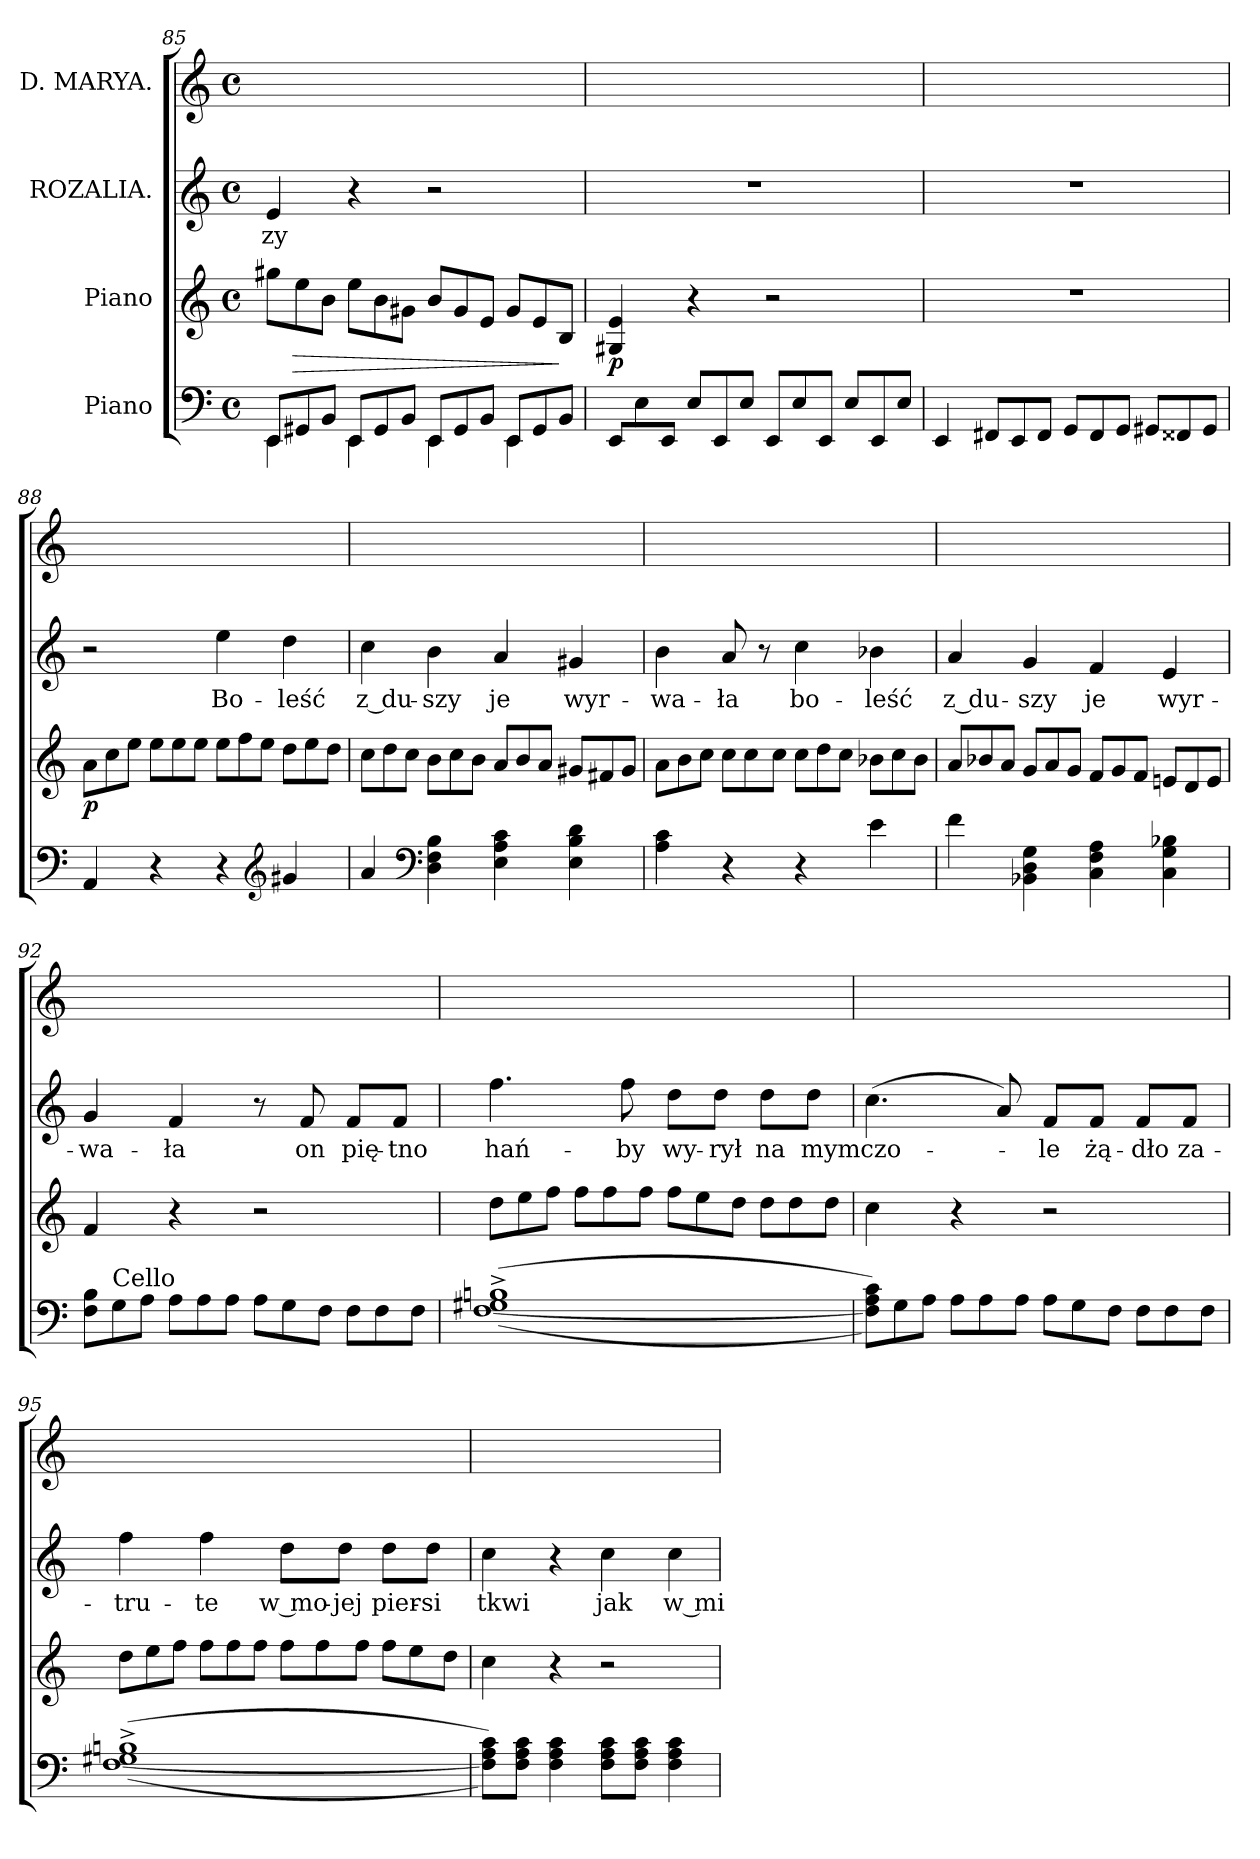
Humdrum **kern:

**kern	**kern	**dynam	**kern	**text	**kern
*part4	*part3	*part3	*part2	*part2	*part1
*staff4	*staff3	*staff3	*staff2	*staff2	*staff1
*I"Piano	*I"Piano	*	*I"ROZALIA.	*	*I"D. MARYA.
*clefF4	*clefG2	*	*clefG2	*	*clefG2
*k[]	*k[]	*	*k[]	*	*k[]
*C:	*C:	*	*C:	*	*C:
*M4/4	*M4/4	*	*M4/4	*	*M4/4
*met(c)	*met(c)	*	*met(c)	*	*met(c)
=85	=85	=85	=85	=85	=85
*^	*	*	*	*	*
*	*Xtuplet	*Xtuplet	*	*	*	*
4EE\	12EE/L	12gg#X\L	.	4e/	-zy	1ryy
!	!	!	!LO:HP:b	!	!	!
.	12GG#X/	12ee\	>	.	.	.
.	12BB/J	12b\J	.	.	.	.
4EE\	12EE/L	12ee\L	.	4r	.	.
.	12GG#/	12b\	.	.	.	.
.	12BB/J	12g#X\J	.	.	.	.
4EE\	12EE/L	12b/L	.	2r	.	.
.	12GG#/	12g#/	.	.	.	.
.	12BB/J	12e/J	.	.	.	.
4EE\	12EE/L	12g#/L	.	.	.	.
.	12GG#/	12e/	.	.	.	.
.	12BB/J	12B/J	]	.	.	.
*v	*v	*	*	*	*	*
=86	=86	=86	=86	=86	=86
12EE/L	4G#X/ 4e/	p	1r	.	1ryy
12E\	.	.	.	.	.
12EE/J	.	.	.	.	.
12E/L	4r	.	.	.	.
12EE/	.	.	.	.	.
12E/J	.	.	.	.	.
12EE/L	2r	.	.	.	.
12E/	.	.	.	.	.
12EE/J	.	.	.	.	.
12E/L	.	.	.	.	.
12EE/	.	.	.	.	.
12E/J	.	.	.	.	.
=87	=87	=87	=87	=87	=87
4EE/	1r	.	1r	.	1ryy
12FF#X/L	.	.	.	.	.
12EE/	.	.	.	.	.
12FF#/J	.	.	.	.	.
12GG/L	.	.	.	.	.
12FF#/	.	.	.	.	.
12GG/J	.	.	.	.	.
12GG#X/L	.	.	.	.	.
12FF##X/	.	.	.	.	.
12GG#/J	.	.	.	.	.
=88	=88	=88	=88	=88	=88
4AA/	12a\L	p	2r	.	1ryy
.	12cc\	.	.	.	.
.	12ee\J	.	.	.	.
4r	12ee\L	.	.	.	.
.	12ee\	.	.	.	.
.	12ee\J	.	.	.	.
4r	12ee\L	.	4ee\	Bo-	.
.	12ff\	.	.	.	.
.	12ee\J	.	.	.	.
*clefG2	*	*	*	*	*
4g#X/	12dd\L	.	4dd\	-leść	.
.	12ee\	.	.	.	.
.	12dd\J	.	.	.	.
=89	=89	=89	=89	=89	=89
4a/	12cc\L	.	4cc\	z du-	1ryy
.	12dd\	.	.	.	.
.	12cc\J	.	.	.	.
*clefF4	*	*	*	*	*
4D\ 4F\ 4B\	12b\L	.	4b\	-szy	.
.	12cc\	.	.	.	.
.	12b\J	.	.	.	.
4E\ 4A\ 4c\	12a/L	.	4a/	je	.
.	12b/	.	.	.	.
.	12a/J	.	.	.	.
4E\ 4B\ 4d\	12g#X/L	.	4g#X/	wyr-	.
.	12f#X/	.	.	.	.
.	12g#/J	.	.	.	.
=90	=90	=90	=90	=90	=90
4A\ 4c\	12a\L	.	4b\	-wa-	1ryy
.	12b\	.	.	.	.
.	12cc\J	.	.	.	.
4r	12cc\L	.	8a/	-ła	.
.	12cc\	.	.	.	.
.	.	.	8r	.	.
.	12cc\J	.	.	.	.
4r	12cc\L	.	4cc\	bo-	.
.	12dd\	.	.	.	.
.	12cc\J	.	.	.	.
4e\	12b-X\L	.	4b-X\	-leść	.
.	12cc\	.	.	.	.
.	12b-\J	.	.	.	.
=91	=91	=91	=91	=91	=91
4f\	12a/L	.	4a/	z du-	1ryy
.	12b-X/	.	.	.	.
.	12a/J	.	.	.	.
4BB-X\ 4D\ 4G\	12g/L	.	4g/	-szy	.
.	12a/	.	.	.	.
.	12g/J	.	.	.	.
4C\ 4F\ 4A\	12f/L	.	4f/	je	.
.	12g/	.	.	.	.
.	12f/J	.	.	.	.
4C\ 4G\ 4B-X\	12en/L	.	4e/	wyr-	.
.	12d/	.	.	.	.
.	12e/J	.	.	.	.
=92	=92	=92	=92	=92	=92
12F\ 12B\L	4f/	.	4g/	-wa-	1ryy
!LO:TX:a:t=Cello	!	!	!	!	!
12G\	.	.	.	.	.
12A\J	.	.	.	.	.
12A\L	4r	.	4f/	-ła	.
12A\	.	.	.	.	.
12A\J	.	.	.	.	.
12A\L	2r	.	8r	.	.
12G\	.	.	.	.	.
.	.	.	8f/	on	.
12F\J	.	.	.	.	.
12F\L	.	.	8f/L	pię-	.
12F\	.	.	.	.	.
.	.	.	8f/J	-tno	.
12F\J	.	.	.	.	.
=93	=93	=93	=93	=93	=93
(>(>[1F^< 1G#X^< 1Bn^<	12dd\L	.	4.ff\	hań-	1ryy
.	12ee\	.	.	.	.
.	12ff\J	.	.	.	.
.	12ff\L	.	.	.	.
.	12ff\	.	.	.	.
.	.	.	8ff\	-by	.
.	12ff\J	.	.	.	.
.	12ff\L	.	8dd\L	wy-	.
.	12ee\	.	.	.	.
.	.	.	8dd\J	-rył	.
.	12dd\J	.	.	.	.
.	12dd\L	.	8dd\L	na	.
.	12dd\	.	.	.	.
.	.	.	8dd\J	mym	.
.	12dd\J	.	.	.	.
=94	=94	=94	=94	=94	=94
12F]\ 12A\ 12c\L))	4cc\	.	(4.cc\	czo-	1ryy
12G\	.	.	.	.	.
12A\J	.	.	.	.	.
12A\L	4r	.	.	.	.
12A\	.	.	.	.	.
.	.	.	8a/)	.	.
12A\J	.	.	.	.	.
12A\L	2r	.	8f/L	-le	.
12G\	.	.	.	.	.
.	.	.	8f/J	żą-	.
12F\J	.	.	.	.	.
12F\L	.	.	8f/L	-dło	.
12F\	.	.	.	.	.
.	.	.	8f/J	za-	.
12F\J	.	.	.	.	.
=95	=95	=95	=95	=95	=95
(>(>[1F^< 1G#X^< 1Bn^<	12dd\L	.	4ff\	-tru-	1ryy
.	12ee\	.	.	.	.
.	12ff\J	.	.	.	.
.	12ff\L	.	4ff\	-te	.
.	12ff\	.	.	.	.
.	12ff\J	.	.	.	.
.	12ff\L	.	8dd\L	w mo-	.
.	12ff\	.	.	.	.
.	.	.	8dd\J	-jej	.
.	12ff\J	.	.	.	.
.	12ff\L	.	8dd\L	pier-	.
.	12ee\	.	.	.	.
.	.	.	8dd\J	-si	.
.	12dd\J	.	.	.	.
=96	=96	=96	=96	=96	=96
8F]\ 8A\ 8c\L))	4cc\	.	4cc\	tkwi	1ryy
8F\ 8A\ 8c\J	.	.	.	.	.
4F\ 4A\ 4c\	4r	.	4r	.	.
8F\ 8A\ 8c\L	2r	.	4cc\	jak	.
8F\ 8A\ 8c\J	.	.	.	.	.
4F\ 4A\ 4c\	.	.	4cc\	w mi-	.
=	=	=	=	=	=
*-	*-	*-	*-	*-	*-
